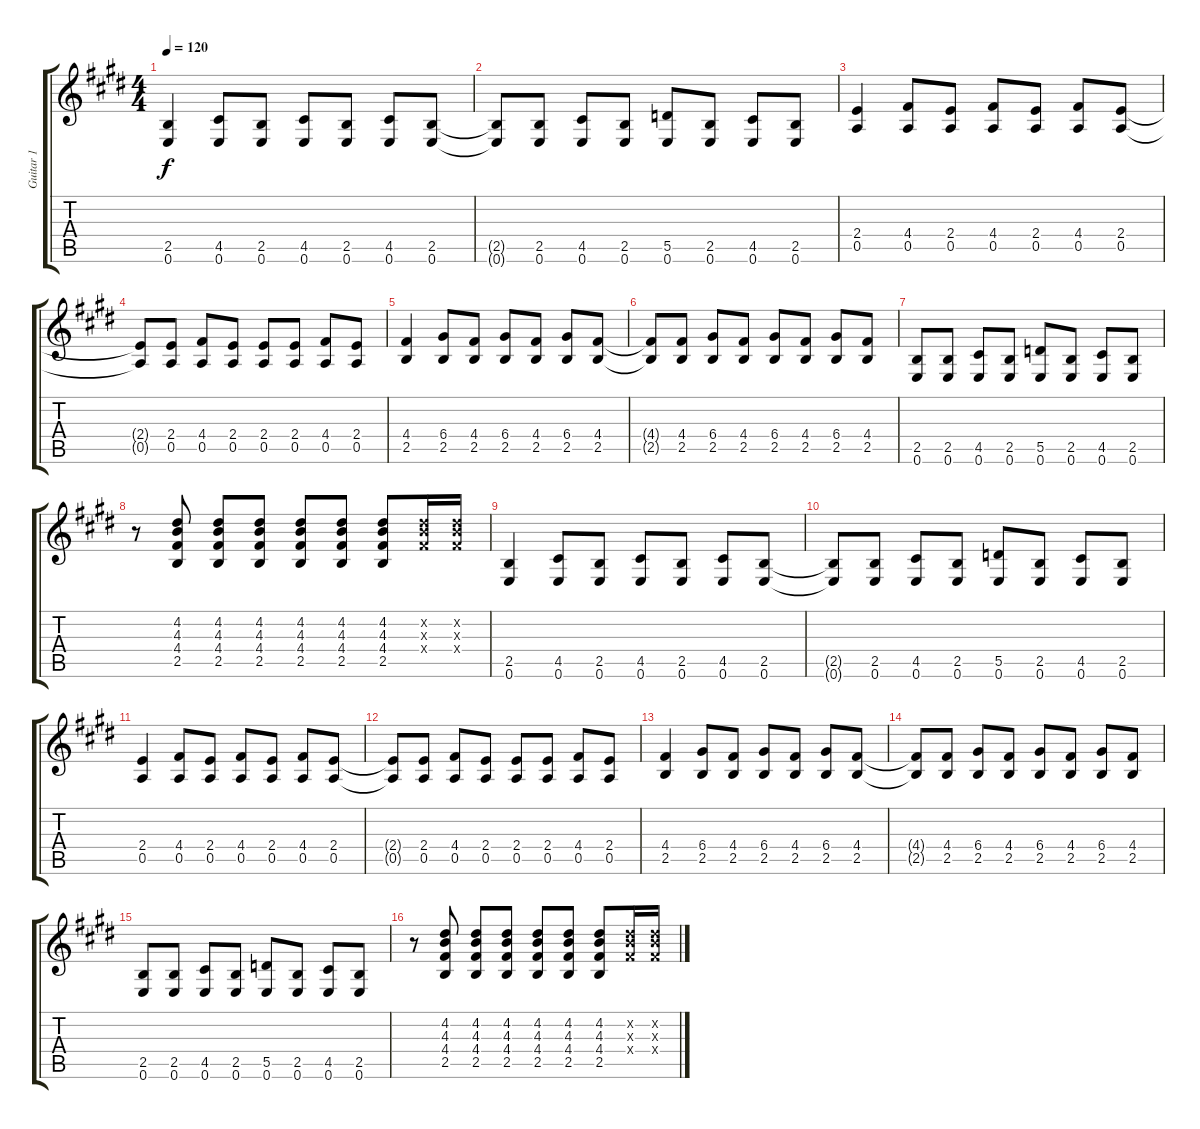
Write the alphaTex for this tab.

\track ("Guitar 1" "Guitar 1") {instrument distortionguitar}
\staff {score tabs}
\tuning (E4 B3 G3 D3 A2 E2) {hide}
\ts (4 4)
\tempo 120
\clef g2
\ks e
(2.5 0.6).4{dy f} (4.5 0.6).8 (2.5 0.6).8 (4.5 0.6).8 (2.5 0.6).8 (4.5 0.6).8 (2.5 0.6).8 |
(2.5{t} 0.6{t}).8 (2.5 0.6).8 (4.5 0.6).8 (2.5 0.6).8 (5.5 0.6).8 (2.5 0.6).8 (4.5 0.6).8 (2.5 0.6).8 |
(2.4 0.5).4 (4.4 0.5).8 (2.4 0.5).8 (4.4 0.5).8 (2.4 0.5).8 (4.4 0.5).8 (2.4 0.5).8 |
(2.4{t} 0.5{t}).8 (2.4 0.5).8 (4.4 0.5).8 (2.4 0.5).8 (2.4 0.5).8 (2.4 0.5).8 (4.4 0.5).8 (2.4 0.5).8 |
(4.4 2.5).4 (6.4 2.5).8 (4.4 2.5).8 (6.4 2.5).8 (4.4 2.5).8 (6.4 2.5).8 (4.4 2.5).8 |
(4.4{t} 2.5{t}).8 (4.4 2.5).8 (6.4 2.5).8 (4.4 2.5).8 (6.4 2.5).8 (4.4 2.5).8 (6.4 2.5).8 (4.4 2.5).8 |
(2.5 0.6).8 (2.5 0.6).8 (4.5 0.6).8 (2.5 0.6).8 (5.5 0.6).8 (2.5 0.6).8 (4.5 0.6).8 (2.5 0.6).8 |
r.8 (4.2 4.3 4.4 2.5).8 (4.2 4.3 4.4 2.5).8 (4.2 4.3 4.4 2.5).8 (4.2 4.3 4.4 2.5).8 (4.2 4.3 4.4 2.5).8 (4.2 4.3 4.4 2.5).8 (4.2{x} 4.3{x} 4.4{x}).16 (4.2{x} 4.3{x} 4.4{x}).16 |
(2.5 0.6).4 (4.5 0.6).8 (2.5 0.6).8 (4.5 0.6).8 (2.5 0.6).8 (4.5 0.6).8 (2.5 0.6).8 |
(2.5{t} 0.6{t}).8 (2.5 0.6).8 (4.5 0.6).8 (2.5 0.6).8 (5.5 0.6).8 (2.5 0.6).8 (4.5 0.6).8 (2.5 0.6).8 |
(2.4 0.5).4 (4.4 0.5).8 (2.4 0.5).8 (4.4 0.5).8 (2.4 0.5).8 (4.4 0.5).8 (2.4 0.5).8 |
(2.4{t} 0.5{t}).8 (2.4 0.5).8 (4.4 0.5).8 (2.4 0.5).8 (2.4 0.5).8 (2.4 0.5).8 (4.4 0.5).8 (2.4 0.5).8 |
(4.4 2.5).4 (6.4 2.5).8 (4.4 2.5).8 (6.4 2.5).8 (4.4 2.5).8 (6.4 2.5).8 (4.4 2.5).8 |
(4.4{t} 2.5{t}).8 (4.4 2.5).8 (6.4 2.5).8 (4.4 2.5).8 (6.4 2.5).8 (4.4 2.5).8 (6.4 2.5).8 (4.4 2.5).8 |
(2.5 0.6).8 (2.5 0.6).8 (4.5 0.6).8 (2.5 0.6).8 (5.5 0.6).8 (2.5 0.6).8 (4.5 0.6).8 (2.5 0.6).8 |
r.8 (4.2 4.3 4.4 2.5).8 (4.2 4.3 4.4 2.5).8 (4.2 4.3 4.4 2.5).8 (4.2 4.3 4.4 2.5).8 (4.2 4.3 4.4 2.5).8 (4.2 4.3 4.4 2.5).8 (4.2{x} 4.3{x} 4.4{x}).16 (4.2{x} 4.3{x} 4.4{x}).16
